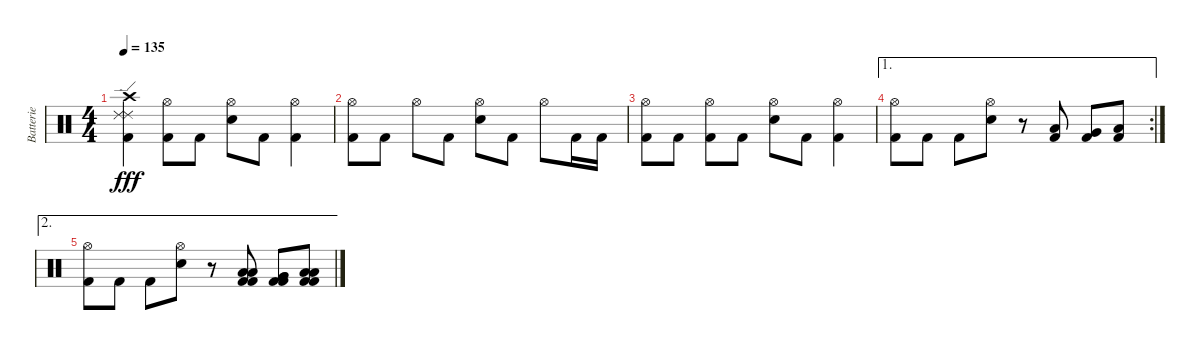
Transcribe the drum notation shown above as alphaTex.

\track ("Batterie" "Batterie") {instrument percussion}
\staff {score}
\articulation defaults
\ts (4 4)
\tempo 135
\clef neutral
\ks c
("Crash high (hit)" "Ride (edge) 2" "Ride (edge) 2" "Kick (hit) 2").4{dy fff} ("Hi-Hat (open)" "Kick (hit) 2").8 "Kick (hit) 2".8 ("Hi-Hat (open)" "Electric Snare (hit)").8 "Kick (hit) 2".8 ("Hi-Hat (open)" "Kick (hit) 2").4 |
("Hi-Hat (open)" "Kick (hit) 2").8 "Kick (hit) 2".8 "Hi-Hat (open)".8 "Kick (hit) 2".8 ("Hi-Hat (open)" "Electric Snare (hit)").8 "Kick (hit) 2".8 "Hi-Hat (open)".8 "Kick (hit) 2".16 "Kick (hit) 2".16 |
("Hi-Hat (open)" "Kick (hit) 2").8 "Kick (hit) 2".8 ("Hi-Hat (open)" "Kick (hit) 2").8 "Kick (hit) 2".8 ("Hi-Hat (open)" "Electric Snare (hit)").8 "Kick (hit) 2".8 ("Hi-Hat (open)" "Kick (hit) 2").4 |
\ae 1
\rc 2
("Hi-Hat (open)" "Kick (hit) 2").8 "Kick (hit) 2".8 "Kick (hit) 2".8 ("Hi-Hat (open)" "Electric Snare (hit)").8 r.8 ("Low Tom (hit)" "Kick (hit) 2").8 ("Very Low Tom (hit)" "Kick (hit) 2").8 ("Low Floor Tom (hit)" "Kick (hit) 2").8 |
\ae 2
("Hi-Hat (open)" "Kick (hit) 2").8 "Kick (hit) 2".8 "Kick (hit) 2".8 ("Hi-Hat (open)" "Electric Snare (hit)").8 r.8 ("Low Tom (hit)" "Low Tom (hit)" "Kick (hit) 2" "Kick (hit) 2").8 ("Very Low Tom (hit)" "Very Low Tom (hit)" "Kick (hit) 2" "Kick (hit) 2").8 ("Low Floor Tom (hit)" "Low Floor Tom (hit)" "Kick (hit) 2" "Kick (hit) 2").8
